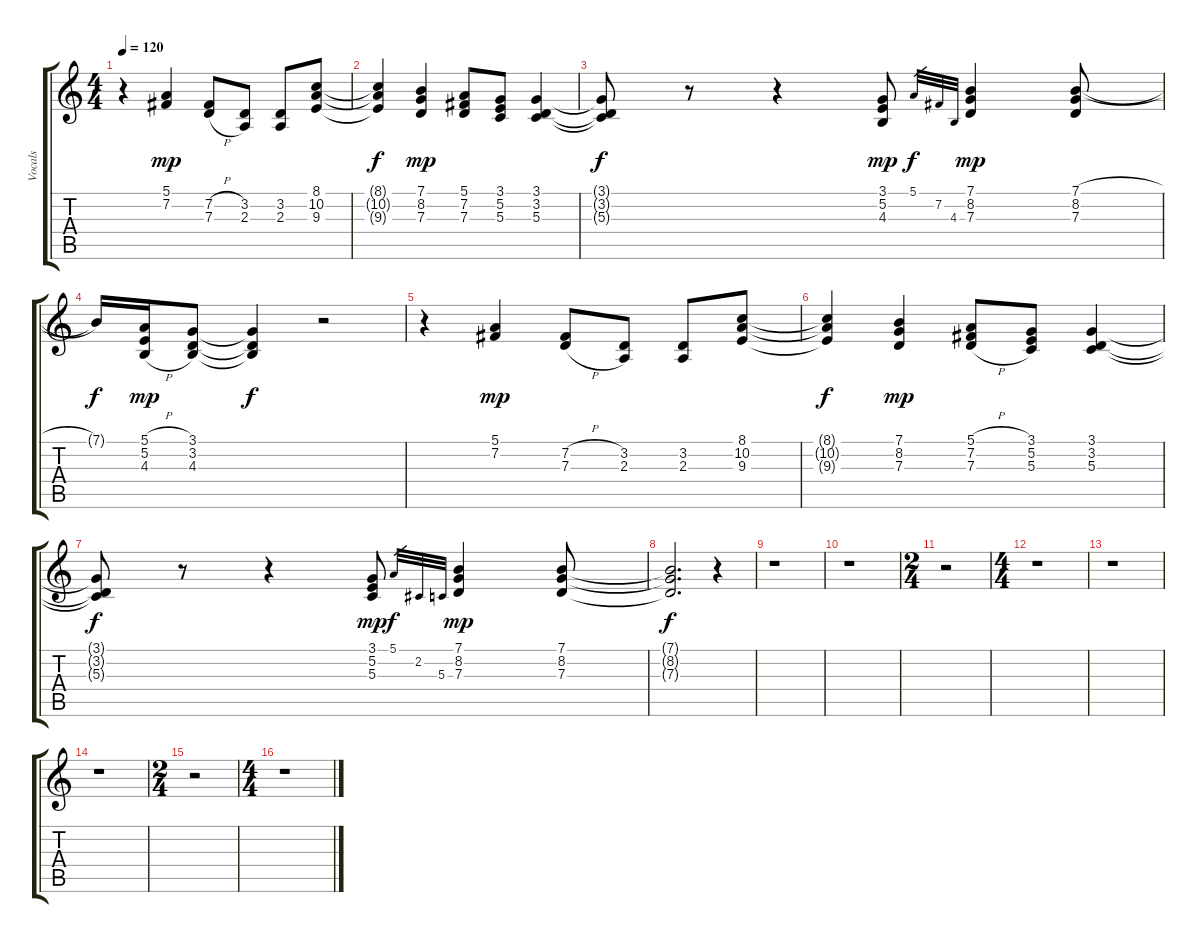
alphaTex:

\track ("Vocals" "Vocals") {instrument synthvoice}
\staff {score tabs}
\tuning (E4 B3 G3 D3 A2 E2) {hide}
\ts (4 4)
\tempo 120
\clef g2
\ks c
r.4{dy f} (5.1 7.2).4{dy mp} (7.2{h} 7.3{h}).8 (3.2 2.3).8 (3.2 2.3).8 (8.1 10.2 9.3).8 |
(8.1{t} 10.2{t} 9.3{t}).4{dy f} (7.1 8.2 7.3).4{dy mp} (5.1 7.2 7.3).8 (3.1 5.2 5.3).8 (3.1 3.2 5.3).4 |
(3.1{t} 3.2{t} 5.3{t}).8{dy f} r.8 r.4 (3.1 5.2 4.3).8{dy mp} 5.1.32{gr dy f} 7.2.32{gr} 4.3.32{gr} (7.1 8.2 7.3).4{dy mp} (7.1{h} 8.2 7.3).8 |
7.1{t}.16{dy f} (5.1{h} 5.2{h} 4.3{h}).16{dy mp} (3.1 3.2 4.3).8 (3.1{t} 3.2{t} 4.3{t}).4{dy f} r.2 |
r.4 (5.1 7.2).4{dy mp} (7.2{h} 7.3{h}).8 (3.2 2.3).8 (3.2 2.3).8 (8.1 10.2 9.3).8 |
(8.1{t} 10.2{t} 9.3{t}).4{dy f} (7.1 8.2 7.3).4{dy mp} (5.1{h} 7.2{h} 7.3{h}).8 (3.1 5.2 5.3).8 (3.1 3.2 5.3).4 |
(3.1{t} 3.2{t} 5.3{t}).8{dy f} r.8 r.4 (3.1 5.2 5.3).8{dy mp} 5.1.32{gr dy f} 2.2.32{gr} 5.3.32{gr} (7.1 8.2 7.3).4{dy mp} (7.1 8.2 7.3).8 |
(7.1{t} 8.2{t} 7.3{t}).2{d dy f} r.4 |
r.1 |
r.1 |
\ts (2 4)
r.2 |
\ts (4 4)
r.1 |
r.1 |
r.1 |
\ts (2 4)
r.2 |
\ts (4 4)
r.1
